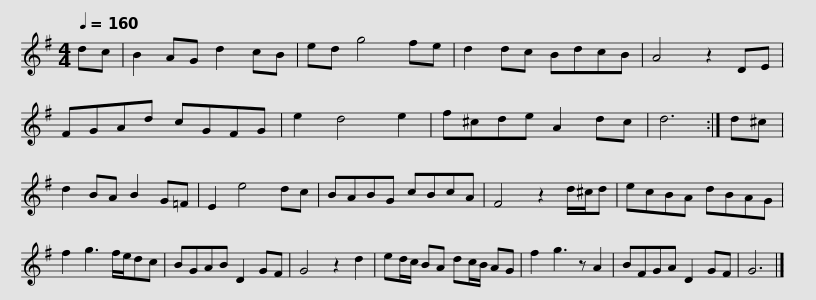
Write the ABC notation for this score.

X:1
L:1/8
Q:1/4=160
M:4/4
I:linebreak $
K:G
V:1 treble
V:1
 dc | B2 AG d2 cB | ed g4 fe | d2 dc BdcB | A4 z2 DE | %5
 FGAd cGFG | e2 d4 e2 | f^cde A2 dc |$ d6 :| d^c | %10
 d2 BA B2 G=F | E2 e4 dc | BABG cBcA | F4 z2 d/^c/d | ecBA dBAG | %15
 f2 g3 f/e/dc |$ BGAB D2 GF | G4 z2 d2 | ed/c/ BA dc/B/ AG | f2 g3 z A2 | %20
 BFGA D2 GF | G6 |] %22
